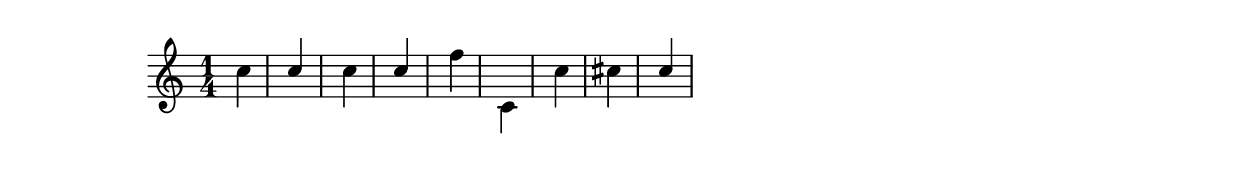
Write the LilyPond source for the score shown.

\version "1.7.16"
\header {
texidoc = "Downstem notes following a barline are
printed with some extra space. This is an optical correction similar
to juxtaposed stems.

Accidentals after the barline get some space as well.
"
}

sd = \property Voice.Stem \set #'direction = #-1
su = \property Voice.Stem \set #'direction = #1
\score { \notes\relative c''
{

%\property Staff.StaffSpacing \override #'stem-spacing-correction = #10
%\property Staff.NoteSpacing \override #'stem-spacing-correction = #10

\time 1/4 \sd c4 \su c4
\sd c4 \su c4
\sd f c,4  c'4 cis4 \stemUp c4
}
\paper { raggedright = ##t}
}
%% new-chords-done %%
